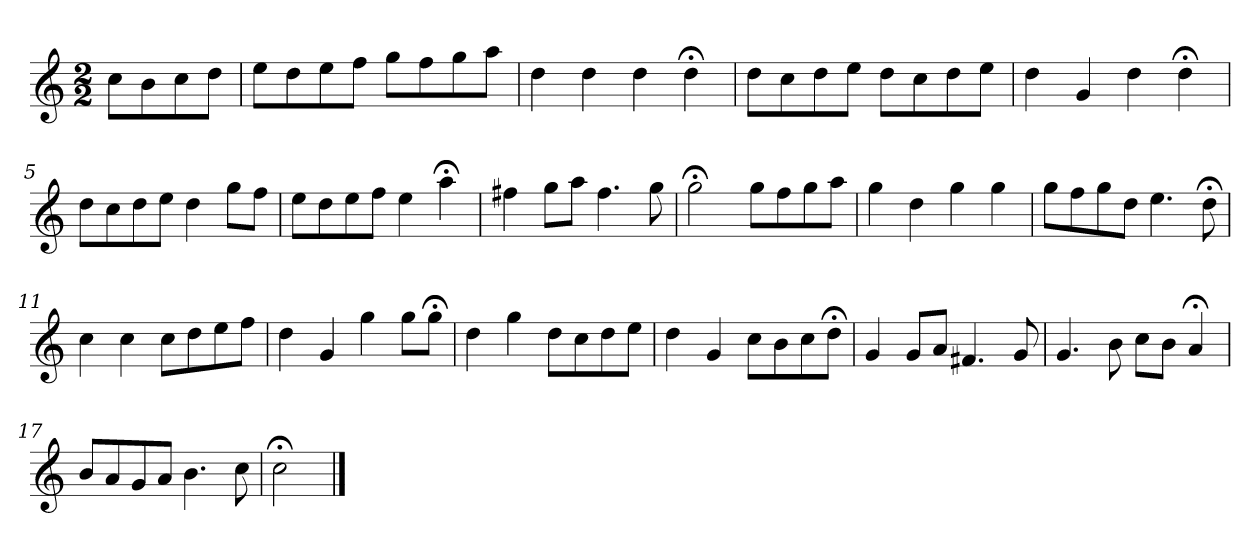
**kern
*part1
*staff1
*k[]
*C:
*M2/2
*MM120
=
8ccL
8b
8cc
8ddJ
=1
8eeL
8dd
8ee
8ffJ
8ggL
8ff
8gg
8aaJ
=2
4dd
4dd
4dd
4dd;<
=3
8ddL
8cc
8dd
8eeJ
8ddL
8cc
8dd
8eeJ
=4
4dd
4g
4dd
4dd;<
=5
8ddL
8cc
8dd
8eeJ
4dd
8ggL
8ffJ
=6
8eeL
8dd
8ee
8ffJ
4ee
4aa;<
=7
4ff#X
8ggL
8aaJ
4.ff#
8gg
=8
2gg;<
8ggL
8ff
8gg
8aaJ
=9
4gg
4dd
4gg
4gg
=10
8ggL
8ff
8gg
8ddJ
4.ee
8dd;<
=11
4cc
4cc
8ccL
8dd
8ee
8ffJ
=12
4dd
4g
4gg
8ggL
8gg;<J
=13
4dd
4gg
8ddL
8cc
8dd
8eeJ
=14
4dd
4g
8ccL
8b
8cc
8dd;<J
=15
4g
8gL
8aJ
4.f#X
8g
=16
4.g
8b
8ccL
8bJ
4a;<
=17
8bL
8a
8g
8aJ
4.b
8cc
=18
2cc;<
==
*-
